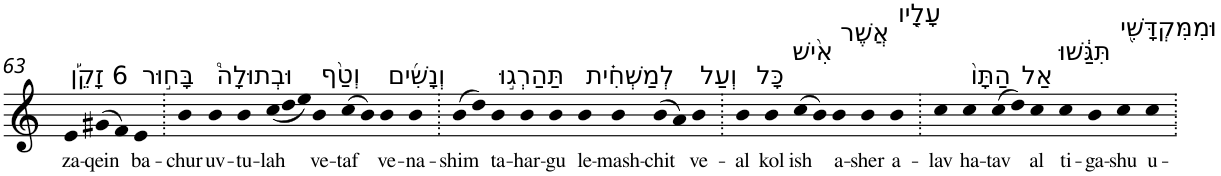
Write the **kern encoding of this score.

**kern	**text
*part1	*part1
*staff1	*staff1
*I"Piano	*
*I'Pno	*
!!LO:PB:g=z
*clefG2	*
*k[]	*
=63	=63
!LO:TX:a:t=6 זָקֵ֡ן	!
!	!LO:LY:b
4e	za-
!	!LO:LY:b
(>8g#X	-qein
8f)	.
!LO:TX:a:t=בָּח֣וּר	!
!	!LO:LY:b
4e	ba-
=64.	=64.
!	!LO:LY:b
4b	-chur
!LO:TX:a:t=וּבְתוּלָה֩	!
!	!LO:LY:b
4b	uv-
!	!LO:LY:b
4b	-tu-
*Xtuplet	*
!	!LO:LY:b
(<12cc	-lah
12dd	.
12ee)	.
!LO:TX:a:t=וְטַ֨ף	!
!	!LO:LY:b
4b	ve-
!	!LO:LY:b
(>8cc	-taf
8b)	.
!LO:TX:a:t=וְנָשִׁ֜ים	!
!	!LO:LY:b
4b	ve-
!	!LO:LY:b
4b	-na-
=65.	=65.
!	!LO:LY:b
(>8b	-shim
8dd)	.
!LO:TX:a:t=תַּהַרְג֣וּ	!
!	!LO:LY:b
4b	ta-
!	!LO:LY:b
4b	-har-
!	!LO:LY:b
4b	-gu
!LO:TX:a:t=לְמַשְׁחִ֗ית	!
!	!LO:LY:b
4b	le-
!	!LO:LY:b
4b	-mash-
!	!LO:LY:b
(>8b	-chit
8a)	.
!LO:TX:a:t=וְעַל	!
!	!LO:LY:b
4b	ve-
=66.	=66.
!	!LO:LY:b
4b	-al
!LO:TX:a:t=כָּל	!
!	!LO:LY:b
4b	kol
!LO:TX:a:t=אִ֨ישׁ	!
!	!LO:LY:b
(>8cc	ish
8b)	.
!LO:TX:a:t=אֲשֶׁר	!
!	!LO:LY:b
4b	a-
!	!LO:LY:b
4b	-sher
!LO:TX:a:t=עָלָ֤יו	!
!	!LO:LY:b
4b	a-
=67.	=67.
!	!LO:LY:b
4cc	-lav
!LO:TX:a:t=הַתָּו֙	!
!	!LO:LY:b
4cc	ha-
!	!LO:LY:b
(>8cc	-tav
8dd)	.
!LO:TX:a:t=אַל	!
!	!LO:LY:b
4cc	al
!LO:TX:a:t=תִּגַּ֔שׁוּ	!
!	!LO:LY:b
4cc	ti-
!	!LO:LY:b
4b	-ga-
!	!LO:LY:b
4cc	-shu
!LO:TX:a:t=וּמִמִּקְדָּשִׁ֖י	!
!	!LO:LY:b
4cc	u-
=.	=.
*-	*-
